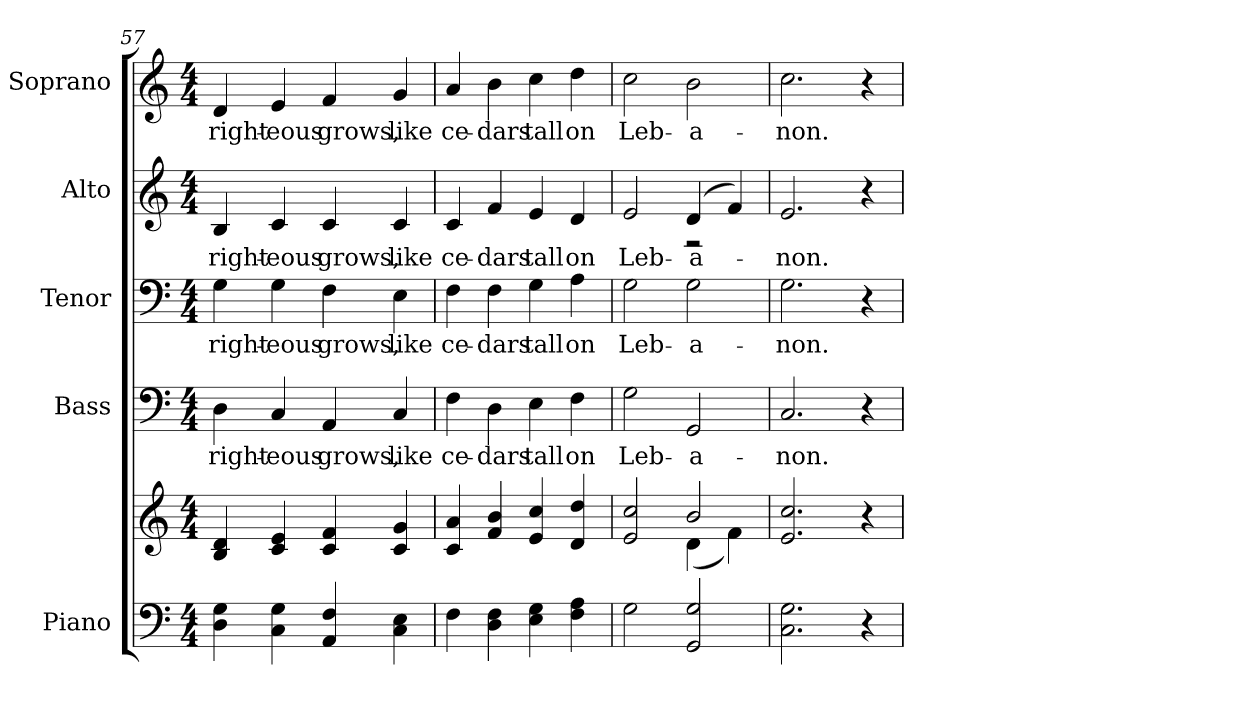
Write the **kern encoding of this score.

**kern	**kern	**kern	**text	**kern	**text	**kern	**text	**kern	**text
*part5	*part5	*part4	*part4	*part3	*part3	*part2	*part2	*part1	*part1
*staff6	*staff5	*staff4	*staff4	*staff3	*staff3	*staff2	*staff2	*staff1	*staff1
*I"Piano	*	*I"Bass	*	*I"Tenor	*	*I"Alto	*	*I"Soprano	*
*I'Pno.	*	*I'B.	*	*I'T.	*	*I'A.	*	*I'S.	*
*clefF4	*clefG2	*clefF4	*	*clefF4	*	*clefG2	*	*clefG2	*
*k[]	*k[]	*k[]	*	*k[]	*	*k[]	*	*k[]	*
*C:	*C:	*C:	*	*C:	*	*C:	*	*C:	*
*M4/4	*M4/4	*M4/4	*	*M4/4	*	*M4/4	*	*M4/4	*
=57	=57	=57	=57	=57	=57	=57	=57	=57	=57
!	!	!	!LO:LY:b:color=#000000	!	!	!	!	!	!
!	!	!	!	!	!LO:LY:b:color=#000000	!	!	!	!
!	!	!	!	!	!	!	!LO:LY:b:color=#000000	!	!
!	!	!	!	!	!	!	!	!	!LO:LY:b:color=#000000
4Di\ 4Gi	4Bi/ 4di	4Di\	right-	4Gi\	right-	4Bi/	right-	4di/	right-
!	!	!	!LO:LY:b:color=#000000	!	!	!	!	!	!
!	!	!	!	!	!LO:LY:b:color=#000000	!	!	!	!
!	!	!	!	!	!	!	!LO:LY:b:color=#000000	!	!
!	!	!	!	!	!	!	!	!	!LO:LY:b:color=#000000
4Ci\ 4Gi	4ci/ 4ei	4Ci/	-eous	4Gi\	-eous	4ci/	-eous	4ei/	-eous
!	!	!	!LO:LY:b:color=#000000	!	!	!	!	!	!
!	!	!	!	!	!LO:LY:b:color=#000000	!	!	!	!
!	!	!	!	!	!	!	!LO:LY:b:color=#000000	!	!
!	!	!	!	!	!	!	!	!	!LO:LY:b:color=#000000
4AAi/ 4Fi	4ci/ 4fi	4AAi/	grows,	4Fi\	grows,	4ci/	grows,	4fi/	grows,
!	!	!	!LO:LY:b:color=#000000	!	!	!	!	!	!
!	!	!	!	!	!LO:LY:b:color=#000000	!	!	!	!
!	!	!	!	!	!	!	!LO:LY:b:color=#000000	!	!
!	!	!	!	!	!	!	!	!	!LO:LY:b:color=#000000
4Ci\ 4Ei	4ci/ 4gi	4Ci/	like	4Ei\	like	4ci/	like	4gi/	like
=58	=58	=58	=58	=58	=58	=58	=58	=58	=58
!	!	!	!LO:LY:b:color=#000000	!	!	!	!	!	!
!	!	!	!	!	!LO:LY:b:color=#000000	!	!	!	!
!	!	!	!	!	!	!	!LO:LY:b:color=#000000	!	!
!	!	!	!	!	!	!	!	!	!LO:LY:b:color=#000000
4Fi\	4ci/ 4ai	4Fi\	ce-	4Fi\	ce-	4ci/	ce-	4ai/	ce-
!	!	!	!LO:LY:b:color=#000000	!	!	!	!	!	!
!	!	!	!	!	!LO:LY:b:color=#000000	!	!	!	!
!	!	!	!	!	!	!	!LO:LY:b:color=#000000	!	!
!	!	!	!	!	!	!	!	!	!LO:LY:b:color=#000000
4Di\ 4Fi	4fi/ 4bi	4Di\	-dars	4Fi\	-dars	4fi/	-dars	4bi\	-dars
!	!	!	!LO:LY:b:color=#000000	!	!	!	!	!	!
!	!	!	!	!	!LO:LY:b:color=#000000	!	!	!	!
!	!	!	!	!	!	!	!LO:LY:b:color=#000000	!	!
!	!	!	!	!	!	!	!	!	!LO:LY:b:color=#000000
4Ei\ 4Gi	4ei/ 4cci	4Ei\	tall	4Gi\	tall	4ei/	tall	4cci\	tall
!	!	!	!LO:LY:b:color=#000000	!	!	!	!	!	!
!	!	!	!	!	!LO:LY:b:color=#000000	!	!	!	!
!	!	!	!	!	!	!	!LO:LY:b:color=#000000	!	!
!	!	!	!	!	!	!	!	!	!LO:LY:b:color=#000000
4Fi\ 4Ai	4di/ 4ddi	4Fi\	on	4Ai\	on	4di/	on	4ddi\	on
=59	=59	=59	=59	=59	=59	=59	=59	=59	=59
*	*^	*	*	*	*	*	*	*	*
!	!	!	!	!LO:LY:b:color=#000000	!	!	!	!	!	!
!	!	!	!	!	!	!LO:LY:b:color=#000000	!	!	!	!
!	!	!	!	!	!	!	!	!LO:LY:b:color=#000000	!	!
*	*	*	*	*	*	*	*^	*	*	*
!	!	!	!	!	!	!	!	!	!	!	!LO:LY:b:color=#000000
2Gi\	2ei/ 2cci	2ryy	2Gi\	Leb-	2Gi\	Leb-	2ei/	2ryy	Leb-	2cci\	Leb-
!	!	!	!	!LO:LY:b:color=#000000	!	!	!	!	!	!	!
!	!	!	!	!	!	!LO:LY:b:color=#000000	!	!	!	!	!
!	!	!	!	!	!	!	!	!	!LO:LY:b:color=#000000	!	!
!	!	!	!	!	!	!	!	!	!	!	!LO:LY:b:color=#000000
2GGi/ 2Gi	2bi/	(4di\	2GGi/	-a-	2Gi\	-a-	(4di/	2r	-a-	2bi\	-a-
.	.	4fi\)	.	.	.	.	4fi/)	.	.	.	.
*	*v	*v	*	*	*	*	*v	*v	*	*	*
!!LO:PB:g=z
=60	=60	=60	=60	=60	=60	=60	=60	=60	=60
*	*^	*	*	*	*	*	*	*	*
!	!	!	!	!LO:LY:b:color=#000000	!	!	!	!	!	!
*	*v	*v	*	*	*	*	*	*	*	*
*	*^	*	*	*	*	*	*	*	*
!	!	!	!	!	!	!LO:LY:b:color=#000000	!	!	!	!
*	*v	*v	*	*	*	*	*	*	*	*
*	*^	*	*	*	*	*	*	*	*
!	!	!	!	!	!	!	!	!LO:LY:b:color=#000000	!	!
*	*v	*v	*	*	*	*	*	*	*	*
*	*^	*	*	*	*	*	*	*	*
!	!	!	!	!	!	!	!	!	!	!LO:LY:b:color=#000000
*	*v	*v	*	*	*	*	*	*	*	*
2.Ci\ 2.Gi	2.ei/ 2.cci	2.Ci/	-non.	2.Gi\	-non.	2.ei/	-non.	2.cci\	-non.
4r	4r	4r	.	4r	.	4r	.	4r	.
=	=	=	=	=	=	=	=	=	=
*-	*-	*-	*-	*-	*-	*-	*-	*-	*-
